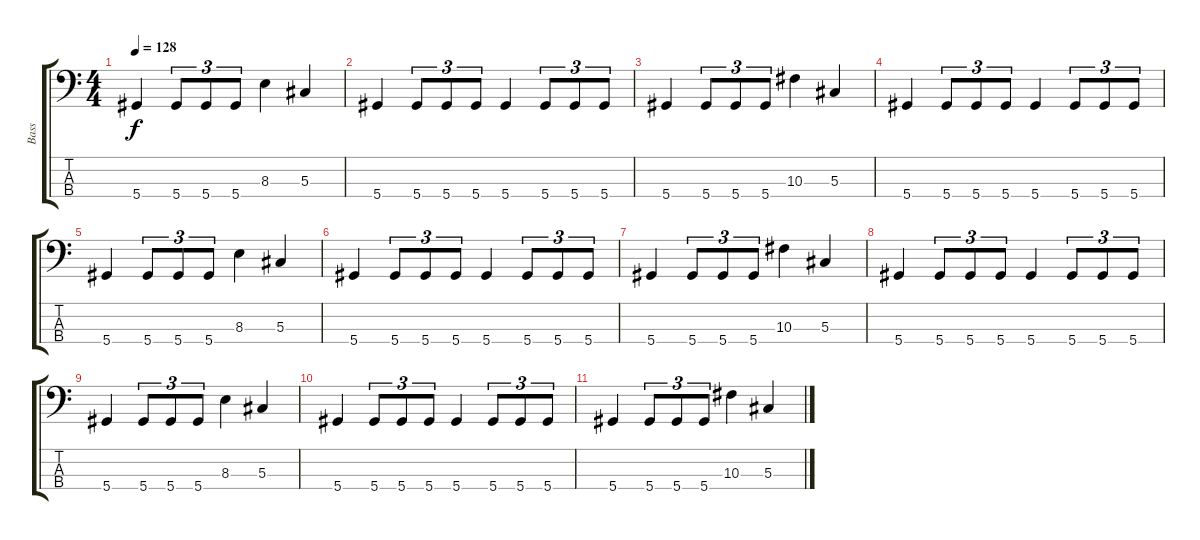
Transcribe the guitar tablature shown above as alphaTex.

\track ("Bass" "Bass") {instrument electricbassfinger}
\staff {score tabs}
\tuning (Gb2 Db2 Ab1 Eb1) {hide}
\ts (4 4)
\tempo 128
\clef f4
\ks c
5.4.4{dy f} 5.4.8{tu (3 2)} 5.4.8{tu (3 2)} 5.4.8{tu (3 2)} 8.3.4 5.3.4 |
5.4.4 5.4.8{tu (3 2)} 5.4.8{tu (3 2)} 5.4.8{tu (3 2)} 5.4.4 5.4.8{tu (3 2)} 5.4.8{tu (3 2)} 5.4.8{tu (3 2)} |
5.4.4 5.4.8{tu (3 2)} 5.4.8{tu (3 2)} 5.4.8{tu (3 2)} 10.3.4 5.3.4 |
5.4.4 5.4.8{tu (3 2)} 5.4.8{tu (3 2)} 5.4.8{tu (3 2)} 5.4.4 5.4.8{tu (3 2)} 5.4.8{tu (3 2)} 5.4.8{tu (3 2)} |
5.4.4 5.4.8{tu (3 2)} 5.4.8{tu (3 2)} 5.4.8{tu (3 2)} 8.3.4 5.3.4 |
5.4.4 5.4.8{tu (3 2)} 5.4.8{tu (3 2)} 5.4.8{tu (3 2)} 5.4.4 5.4.8{tu (3 2)} 5.4.8{tu (3 2)} 5.4.8{tu (3 2)} |
5.4.4 5.4.8{tu (3 2)} 5.4.8{tu (3 2)} 5.4.8{tu (3 2)} 10.3.4 5.3.4 |
5.4.4 5.4.8{tu (3 2)} 5.4.8{tu (3 2)} 5.4.8{tu (3 2)} 5.4.4 5.4.8{tu (3 2)} 5.4.8{tu (3 2)} 5.4.8{tu (3 2)} |
5.4.4 5.4.8{tu (3 2)} 5.4.8{tu (3 2)} 5.4.8{tu (3 2)} 8.3.4 5.3.4 |
5.4.4 5.4.8{tu (3 2)} 5.4.8{tu (3 2)} 5.4.8{tu (3 2)} 5.4.4 5.4.8{tu (3 2)} 5.4.8{tu (3 2)} 5.4.8{tu (3 2)} |
5.4.4 5.4.8{tu (3 2)} 5.4.8{tu (3 2)} 5.4.8{tu (3 2)} 10.3.4 5.3.4
